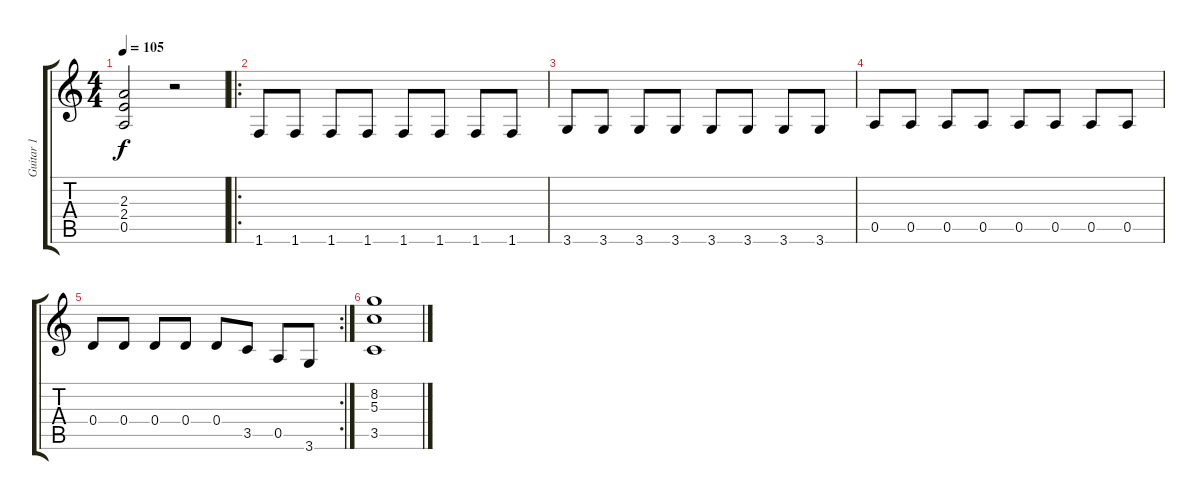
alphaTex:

\track ("Guitar 1" "Guitar 1") {instrument acousticguitarsteel}
\staff {score tabs}
\tuning (E4 B3 G3 D3 A2 E2) {hide}
\ts (4 4)
\tempo 105
\clef g2
\ks c
(2.3 2.4 0.5).2{dy f} r.2 |
\ro
1.6.8 1.6.8 1.6.8 1.6.8 1.6.8 1.6.8 1.6.8 1.6.8 |
3.6.8 3.6.8 3.6.8 3.6.8 3.6.8 3.6.8 3.6.8 3.6.8 |
0.5.8 0.5.8 0.5.8 0.5.8 0.5.8 0.5.8 0.5.8 0.5.8 |
\rc 2
0.4.8 0.4.8 0.4.8 0.4.8 0.4.8 3.5.8 0.5.8 3.6.8 |
(8.2 5.3 3.5).1
